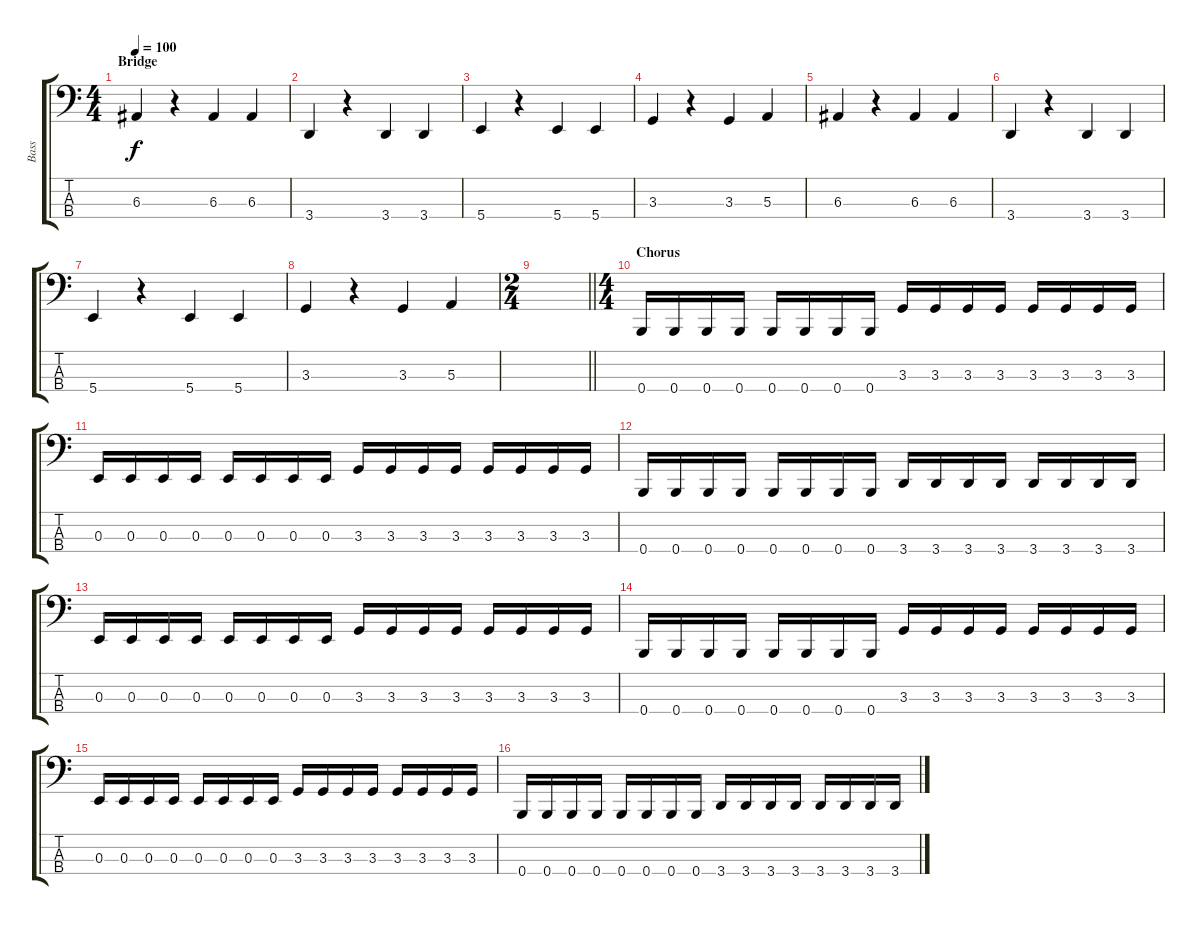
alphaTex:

\track ("Bass" "Bass") {instrument electricbassfinger}
\staff {score tabs}
\tuning (D2 A1 E1 B0) {hide}
\ts (4 4)
\section ("" "Bridge")
\tempo 100
\clef f4
\ks c
6.3.4{dy f} r.4 6.3.4 6.3.4 |
3.4.4 r.4 3.4.4 3.4.4 |
5.4.4 r.4 5.4.4 5.4.4 |
3.3.4 r.4 3.3.4 5.3.4 |
6.3.4 r.4 6.3.4 6.3.4 |
3.4.4 r.4 3.4.4 3.4.4 |
5.4.4 r.4 5.4.4 5.4.4 |
3.3.4 r.4 3.3.4 5.3.4 |
\ts (2 4)
\barLineRight lightlight
|
\ts (4 4)
\section ("" "Chorus")
0.4.16 0.4.16 0.4.16 0.4.16 0.4.16 0.4.16 0.4.16 0.4.16 3.3.16 3.3.16 3.3.16 3.3.16 3.3.16 3.3.16 3.3.16 3.3.16 |
0.3.16 0.3.16 0.3.16 0.3.16 0.3.16 0.3.16 0.3.16 0.3.16 3.3.16 3.3.16 3.3.16 3.3.16 3.3.16 3.3.16 3.3.16 3.3.16 |
0.4.16 0.4.16 0.4.16 0.4.16 0.4.16 0.4.16 0.4.16 0.4.16 3.4.16 3.4.16 3.4.16 3.4.16 3.4.16 3.4.16 3.4.16 3.4.16 |
0.3.16 0.3.16 0.3.16 0.3.16 0.3.16 0.3.16 0.3.16 0.3.16 3.3.16 3.3.16 3.3.16 3.3.16 3.3.16 3.3.16 3.3.16 3.3.16 |
0.4.16 0.4.16 0.4.16 0.4.16 0.4.16 0.4.16 0.4.16 0.4.16 3.3.16 3.3.16 3.3.16 3.3.16 3.3.16 3.3.16 3.3.16 3.3.16 |
0.3.16 0.3.16 0.3.16 0.3.16 0.3.16 0.3.16 0.3.16 0.3.16 3.3.16 3.3.16 3.3.16 3.3.16 3.3.16 3.3.16 3.3.16 3.3.16 |
0.4.16 0.4.16 0.4.16 0.4.16 0.4.16 0.4.16 0.4.16 0.4.16 3.4.16 3.4.16 3.4.16 3.4.16 3.4.16 3.4.16 3.4.16 3.4.16
